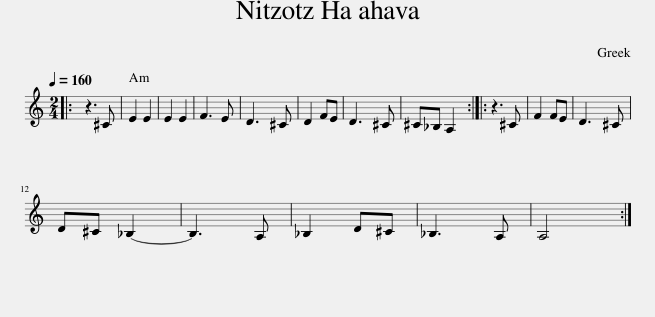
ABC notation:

X:1
L:1/8
Q:1/4=160
M:2/4
I:linebreak $
K:C
V:1 treble
V:1
|: z3 ^C | E2 E2 | E2 E2 | F3 E | D3 ^C | %5
 D2 FE | D3 ^C | ^C_B, A,2 :: z3 ^C | F2 FE | %10
 D3 ^C |$ D^C _B,2- | B,3 A, | _B,2 D^C | _B,3 A, | %15
 A,4 :| %16
